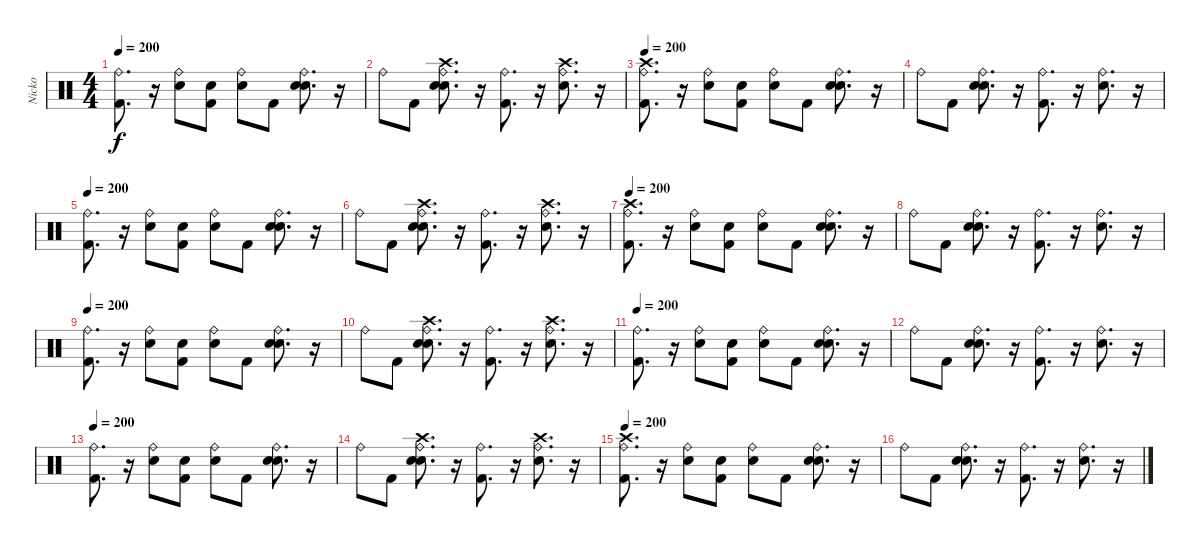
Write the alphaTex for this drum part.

\track ("Nicko" "Nicko") {instrument percussion}
\staff {score}
\articulation defaults
\ts (4 4)
\tempo 200
\clef neutral
\ks c
("Kick (hit) 2" "Ride (bell)").8{d dy f} r.16 ("Snare (hit) 2" "Ride (bell)").8 ("Snare (hit)" "Kick (hit) 2").8 ("Snare (hit)" "Ride (bell)").8 "Kick (hit) 2".8 ("Snare (hit)" "Snare (hit) 2" "Ride (bell)").8{d} r.16 |
"Ride (bell)".8 "Kick (hit) 2".8 ("Snare (hit)" "Snare (hit) 2" "Ride (bell)" "Crash high (hit)").8{d} r.16 ("Kick (hit) 2" "Ride (bell)").8{d} r.16 ("Snare (hit) 2" "Ride (bell)" "Crash high (hit)").8{d} r.16 |
\tempo 200
("Kick (hit) 2" "Ride (bell)" "Crash high (hit)").8{d} r.16 ("Snare (hit) 2" "Ride (bell)").8 ("Snare (hit)" "Kick (hit) 2").8 ("Snare (hit)" "Ride (bell)").8 "Kick (hit) 2".8 ("Snare (hit)" "Snare (hit) 2" "Ride (bell)").8{d} r.16 |
"Ride (bell)".8 "Kick (hit) 2".8 ("Snare (hit)" "Snare (hit) 2" "Ride (bell)").8{d} r.16 ("Kick (hit) 2" "Ride (bell)").8{d} r.16 ("Snare (hit) 2" "Ride (bell)").8{d} r.16 |
\tempo 200
("Kick (hit) 2" "Ride (bell)").8{d} r.16 ("Snare (hit) 2" "Ride (bell)").8 ("Snare (hit)" "Kick (hit) 2").8 ("Snare (hit)" "Ride (bell)").8 "Kick (hit) 2".8 ("Snare (hit)" "Snare (hit) 2" "Ride (bell)").8{d} r.16 |
"Ride (bell)".8 "Kick (hit) 2".8 ("Snare (hit)" "Snare (hit) 2" "Ride (bell)" "Crash high (hit)").8{d} r.16 ("Kick (hit) 2" "Ride (bell)").8{d} r.16 ("Snare (hit) 2" "Ride (bell)" "Crash high (hit)").8{d} r.16 |
\tempo 200
("Kick (hit) 2" "Ride (bell)" "Crash high (hit)").8{d} r.16 ("Snare (hit) 2" "Ride (bell)").8 ("Snare (hit)" "Kick (hit) 2").8 ("Snare (hit)" "Ride (bell)").8 "Kick (hit) 2".8 ("Snare (hit)" "Snare (hit) 2" "Ride (bell)").8{d} r.16 |
"Ride (bell)".8 "Kick (hit) 2".8 ("Snare (hit)" "Snare (hit) 2" "Ride (bell)").8{d} r.16 ("Kick (hit) 2" "Ride (bell)").8{d} r.16 ("Snare (hit) 2" "Ride (bell)").8{d} r.16 |
\tempo 200
("Kick (hit) 2" "Ride (bell)").8{d} r.16 ("Snare (hit) 2" "Ride (bell)").8 ("Snare (hit)" "Kick (hit) 2").8 ("Snare (hit)" "Ride (bell)").8 "Kick (hit) 2".8 ("Snare (hit)" "Snare (hit) 2" "Ride (bell)").8{d} r.16 |
"Ride (bell)".8 "Kick (hit) 2".8 ("Snare (hit)" "Snare (hit) 2" "Ride (bell)" "Crash high (hit)").8{d} r.16 ("Kick (hit) 2" "Ride (bell)").8{d} r.16 ("Snare (hit) 2" "Ride (bell)" "Crash high (hit)").8{d} r.16 |
\tempo 200
("Kick (hit) 2" "Ride (bell)").8{d} r.16 ("Snare (hit) 2" "Ride (bell)").8 ("Snare (hit)" "Kick (hit) 2").8 ("Snare (hit)" "Ride (bell)").8 "Kick (hit) 2".8 ("Snare (hit)" "Snare (hit) 2" "Ride (bell)").8{d} r.16 |
"Ride (bell)".8 "Kick (hit) 2".8 ("Snare (hit)" "Snare (hit) 2" "Ride (bell)").8{d} r.16 ("Kick (hit) 2" "Ride (bell)").8{d} r.16 ("Snare (hit) 2" "Ride (bell)").8{d} r.16 |
\tempo 200
("Kick (hit) 2" "Ride (bell)").8{d} r.16 ("Snare (hit) 2" "Ride (bell)").8 ("Snare (hit)" "Kick (hit) 2").8 ("Snare (hit)" "Ride (bell)").8 "Kick (hit) 2".8 ("Snare (hit)" "Snare (hit) 2" "Ride (bell)").8{d} r.16 |
"Ride (bell)".8 "Kick (hit) 2".8 ("Snare (hit)" "Snare (hit) 2" "Ride (bell)" "Crash high (hit)").8{d} r.16 ("Kick (hit) 2" "Ride (bell)").8{d} r.16 ("Snare (hit) 2" "Ride (bell)" "Crash high (hit)").8{d} r.16 |
\tempo 200
("Kick (hit) 2" "Ride (bell)" "Crash high (hit)").8{d} r.16 ("Snare (hit) 2" "Ride (bell)").8 ("Snare (hit)" "Kick (hit) 2").8 ("Snare (hit)" "Ride (bell)").8 "Kick (hit) 2".8 ("Snare (hit)" "Snare (hit) 2" "Ride (bell)").8{d} r.16 |
"Ride (bell)".8 "Kick (hit) 2".8 ("Snare (hit)" "Snare (hit) 2" "Ride (bell)").8{d} r.16 ("Kick (hit) 2" "Ride (bell)").8{d} r.16 ("Snare (hit) 2" "Ride (bell)").8{d} r.16
